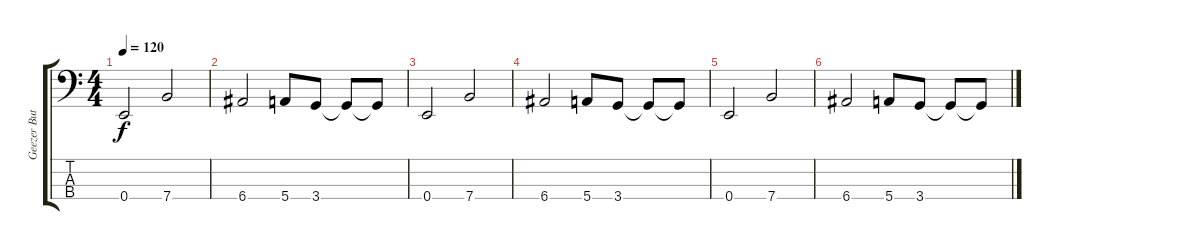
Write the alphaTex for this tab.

\track ("Geezer Butler" "Geezer But") {instrument electricbassfinger}
\staff {score tabs}
\tuning (G2 D2 A1 E1) {hide}
\ts (4 4)
\tempo 120
\clef f4
\ks c
0.4.2{dy f volume 7} 7.4.2 |
6.4.2 5.4.8 3.4.8 3.4{t}.8 3.4{t}.8 |
0.4.2{volume 5} 7.4.2 |
6.4.2{volume 3} 5.4.8 3.4.8 3.4{t}.8 3.4{t}.8 |
0.4.2{volume 2} 7.4.2 |
6.4.2{volume 1} 5.4.8 3.4.8{volume 0} 3.4{t}.8 3.4{t}.8
